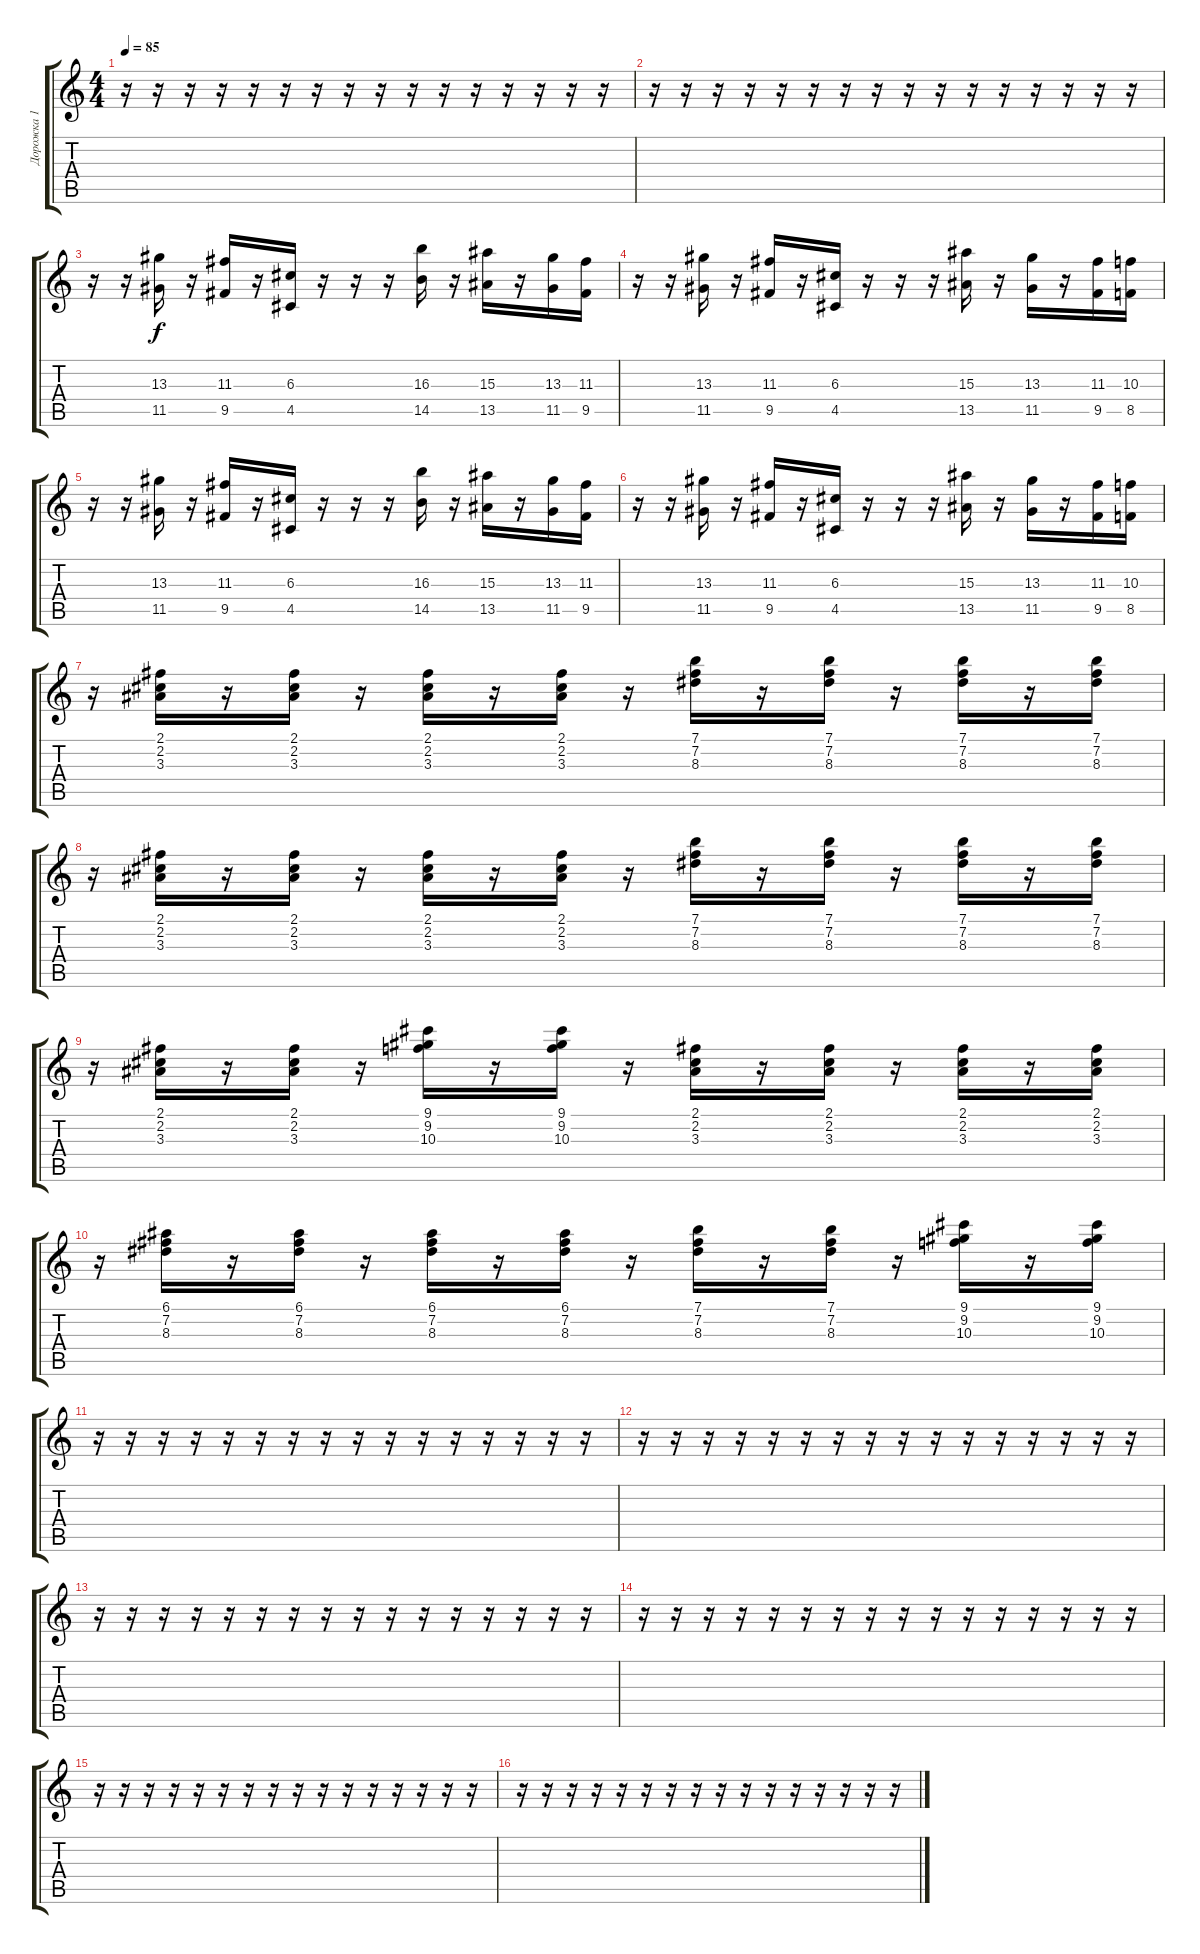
\track ("Дорожка 1" "Дорожка 1") {instrument acousticguitarsteel}
\staff {score tabs}
\tuning (E4 B3 G3 D3 A2 E2) {hide}
\ts (4 4)
\tempo 85
\clef g2
\ks c
r.16{dy f} r.16 r.16 r.16 r.16 r.16 r.16 r.16 r.16 r.16 r.16 r.16 r.16 r.16 r.16 r.16 |
r.16 r.16 r.16 r.16 r.16 r.16 r.16 r.16 r.16 r.16 r.16 r.16 r.16 r.16 r.16 r.16 |
r.16 r.16 (13.3 11.5).16 r.16 (11.3 9.5).16 r.16 (6.3 4.5).16 r.16 r.16 r.16 (16.3 14.5).16 r.16 (15.3 13.5).16 r.16 (13.3 11.5).16 (11.3 9.5).16 |
r.16 r.16 (13.3 11.5).16 r.16 (11.3 9.5).16 r.16 (6.3 4.5).16 r.16 r.16 r.16 (15.3 13.5).16 r.16 (13.3 11.5).16 r.16 (11.3 9.5).16 (10.3 8.5).16 |
r.16 r.16 (13.3 11.5).16 r.16 (11.3 9.5).16 r.16 (6.3 4.5).16 r.16 r.16 r.16 (16.3 14.5).16 r.16 (15.3 13.5).16 r.16 (13.3 11.5).16 (11.3 9.5).16 |
r.16 r.16 (13.3 11.5).16 r.16 (11.3 9.5).16 r.16 (6.3 4.5).16 r.16 r.16 r.16 (15.3 13.5).16 r.16 (13.3 11.5).16 r.16 (11.3 9.5).16 (10.3 8.5).16 |
r.16 (2.1 2.2 3.3).16 r.16 (2.1 2.2 3.3).16 r.16 (2.1 2.2 3.3).16 r.16 (2.1 2.2 3.3).16 r.16 (7.1 7.2 8.3).16 r.16 (7.1 7.2 8.3).16 r.16 (7.1 7.2 8.3).16 r.16 (7.1 7.2 8.3).16 |
r.16 (2.1 2.2 3.3).16 r.16 (2.1 2.2 3.3).16 r.16 (2.1 2.2 3.3).16 r.16 (2.1 2.2 3.3).16 r.16 (7.1 7.2 8.3).16 r.16 (7.1 7.2 8.3).16 r.16 (7.1 7.2 8.3).16 r.16 (7.1 7.2 8.3).16 |
r.16 (2.1 2.2 3.3).16 r.16 (2.1 2.2 3.3).16 r.16 (9.1 9.2 10.3).16 r.16 (9.1 9.2 10.3).16 r.16 (2.1 2.2 3.3).16 r.16 (2.1 2.2 3.3).16 r.16 (2.1 2.2 3.3).16 r.16 (2.1 2.2 3.3).16 |
r.16 (6.1 7.2 8.3).16 r.16 (6.1 7.2 8.3).16 r.16 (6.1 7.2 8.3).16 r.16 (6.1 7.2 8.3).16 r.16 (7.1 7.2 8.3).16 r.16 (7.1 7.2 8.3).16 r.16 (9.1 9.2 10.3).16 r.16 (9.1 9.2 10.3).16 |
r.16 r.16 r.16 r.16 r.16 r.16 r.16 r.16 r.16 r.16 r.16 r.16 r.16 r.16 r.16 r.16 |
r.16 r.16 r.16 r.16 r.16 r.16 r.16 r.16 r.16 r.16 r.16 r.16 r.16 r.16 r.16 r.16 |
r.16 r.16 r.16 r.16 r.16 r.16 r.16 r.16 r.16 r.16 r.16 r.16 r.16 r.16 r.16 r.16 |
r.16 r.16 r.16 r.16 r.16 r.16 r.16 r.16 r.16 r.16 r.16 r.16 r.16 r.16 r.16 r.16 |
r.16 r.16 r.16 r.16 r.16 r.16 r.16 r.16 r.16 r.16 r.16 r.16 r.16 r.16 r.16 r.16 |
r.16 r.16 r.16 r.16 r.16 r.16 r.16 r.16 r.16 r.16 r.16 r.16 r.16 r.16 r.16 r.16
